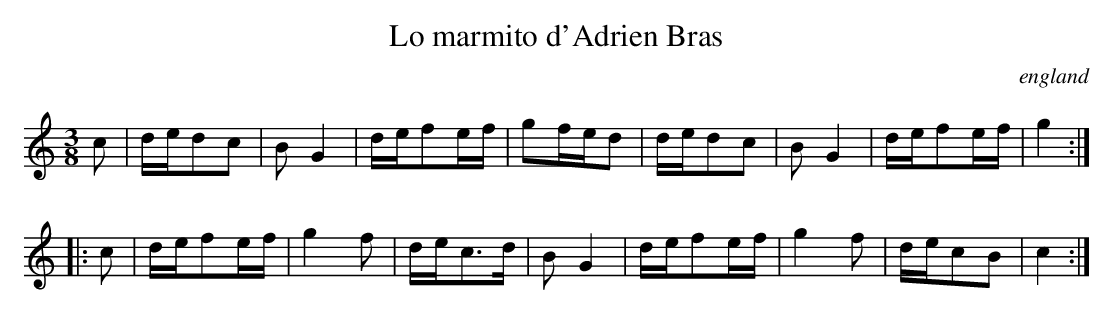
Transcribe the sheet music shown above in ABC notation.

X:1
T:Lo marmito d'Adrien Bras
O:england
M:3/8
L:1/16
K:C
c2|ded2c2|B2G4|def2ef|g2fed2|\
ded2c2|B2G4|def2ef|g4:|
|:c2|def2ef|g4f2|dec3d|B2G4|\
def2ef|g4f2|dec2B2|c4:|
